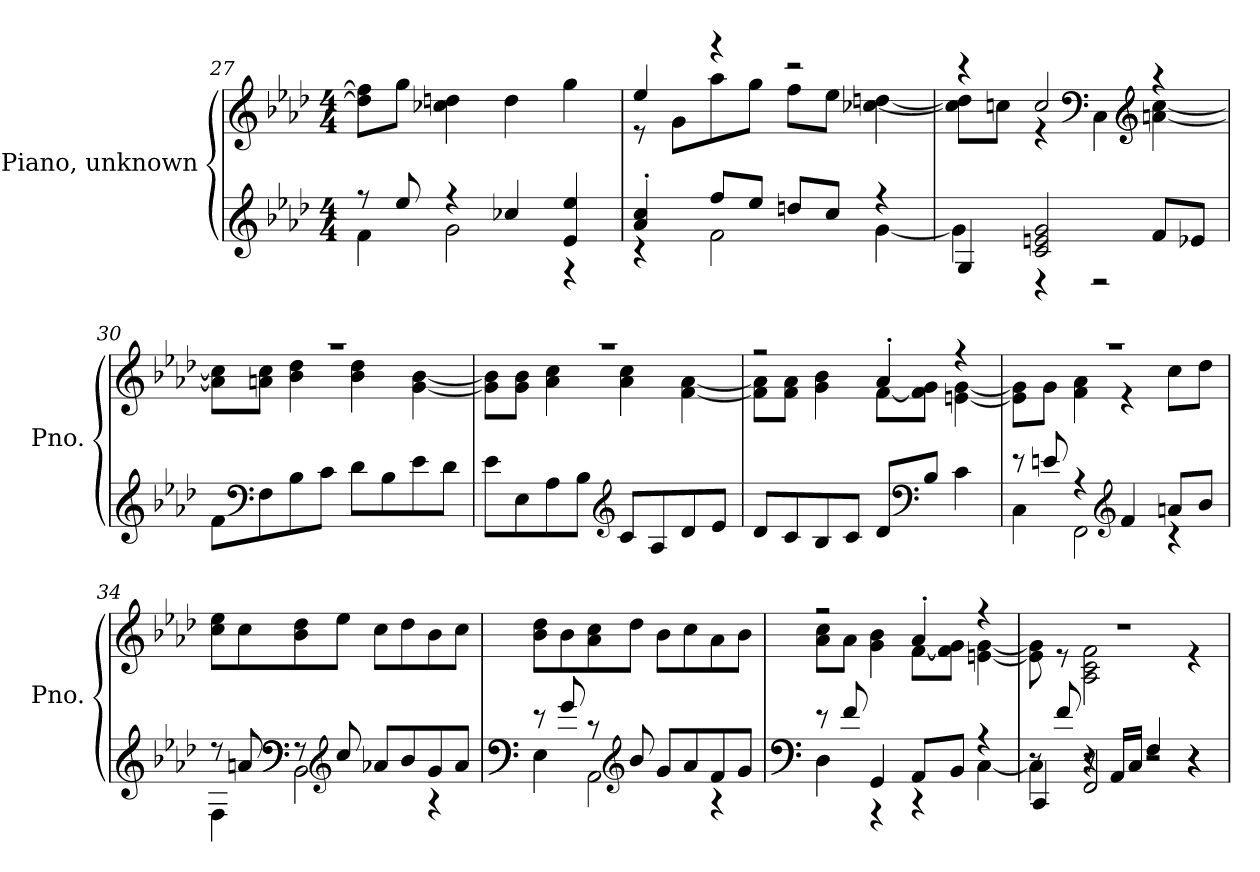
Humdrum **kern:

**kern	**kern
*part1	*part1
*staff2	*staff1
*I"Piano, unknown	*
*I'Pno.	*
!!LO:LB:g=z
*clefG2	*clefG2
*k[b-e-a-d-]	*k[b-e-a-d-]
*M4/4	*M4/4
=27	=27
*^	*
8r	4f\	8dd\] 8ff\]L
8ee-/	.	8gg\J
4r	2g\	4cc-X\ 4ddn\
4cc-X/	.	4dd\
4e-/ 4ee-/	4r	4gg\
=28	=28	=28
*	*	*^
4a-/' 4cc/'	4r	4ee-/	8r
.	.	.	8g\L
8ff/L	2f\	4r	8aa-\
8ee-/J	.	.	8gg\J
8ddn/L	.	2r	8ff\L
8cc/J	.	.	8ee-\J
4r	[4g\	.	[4cc-X\ [4ddn\
=29	=29	=29	=29
4G/	4g\]	4r	8cc-\] 8dd\]L
.	.	.	8ccn\J
2c/ 2en/ 2g/	4r	2cc/	4r
*	*	*clefF4	*
.	2r	.	4C\
*	*	*clefG2	*
8f/L	.	4r	[4an\ [4cc\
8e-X/J	.	.	.
*v	*v	*	*
=30	=30	=30
8f\L	1r	8a\] 8cc\]L
*clefF4	*	*
8F\	.	8an\ 8cc\J
8B-\	.	4b-\ 4dd-\
8c\J	.	.
8d-\L	.	4b-\ 4dd-\
8B-\	.	.
8e-\	.	[4g\ [4b-\
8d-\J	.	.
!!LO:LB:g=z	!!
=31	=31	=31
8e-\L	1r	8g\] 8b-\]L
8E-\	.	8g\ 8b-\J
8A-\	.	4a-\ 4cc\
8B-\J	.	.
*clefG2	*	*
8c/L	.	4a-\ 4cc\
8A-/	.	.
8d-/	.	[4f\ [4a-\
8e-/J	.	.
=32	=32	=32
8d-/L	2r	8f\] 8a-\]L
8c/	.	8f\ 8a-\J
8B-/	.	4g\ 4b-\
8c/J	.	.
8d-/L	4a-'/	[8f\L
*clefF4	*	*
8B-/J	.	8f\] 8g\J
4c\	4r	[4en\ [4g\
=33	=33	=33
*^	*	*
8r	4C\	1r	8e\] 8g\]L
8en/	.	.	8g\J
4r	2FF\	.	4f\ 4a-\
*clefG2	*	*	*
4f/	.	.	4r
8an/L	4r	.	8cc\L
8b-/J	.	.	8dd-\J
*	*	*v	*v
!!LO:PB:g=z
=34	=34	=34
8r	4F\	8cc\ 8ee-\L
8an/	.	8cc\
*clefF4	*	*
8r	2BB-\	8b-\ 8dd-\
*clefG2	*	*
8cc/	.	8ee-\J
8a-X/L	.	8cc\L
8b-/	.	8dd-\
8g/	4r	8b-\
8a-/J	.	8cc\J
=35	=35	=35
*clefF4	*	*
8r	4E-\	8b-\ 8dd-\L
8g/	.	8b-\
8r	2AA-\	8a-\ 8cc\
*clefG2	*	*
8b-/	.	8dd-\J
8g/L	.	8b-\L
8a-/	.	8cc\
8f/	4r	8a-\
8g/J	.	8b-\J
=36	=36	=36
*clefF4	*	*
*	*	*^
8r	4D-\	2r	8a-\ 8cc\L
8f/	.	.	8a-\J
4GG/	4r	.	4g\ 4b-\
8AA-/L	4r	4a-'/	[8f\L
8BB-/J	.	.	8f\] 8g\J
4r	[4C\	4r	[4en\ [4g\
!!LO:LB:g=z	!!
=37	=37	=37	=37
*	*^	*	*
8r	4C\]	4CC/	1r	8e\] 8g\]
8f/	.	.	.	8r
8r	4r	2FF/	.	2A-\ 2c\ 2f\
16AA-/LL	.	.	.	.
16C/JJ	.	.	.	.
4F/	2r	.	.	.
4r	.	4r	.	4r
*v	*v	*v	*	*
*	*v	*v
=	=
*-	*-
